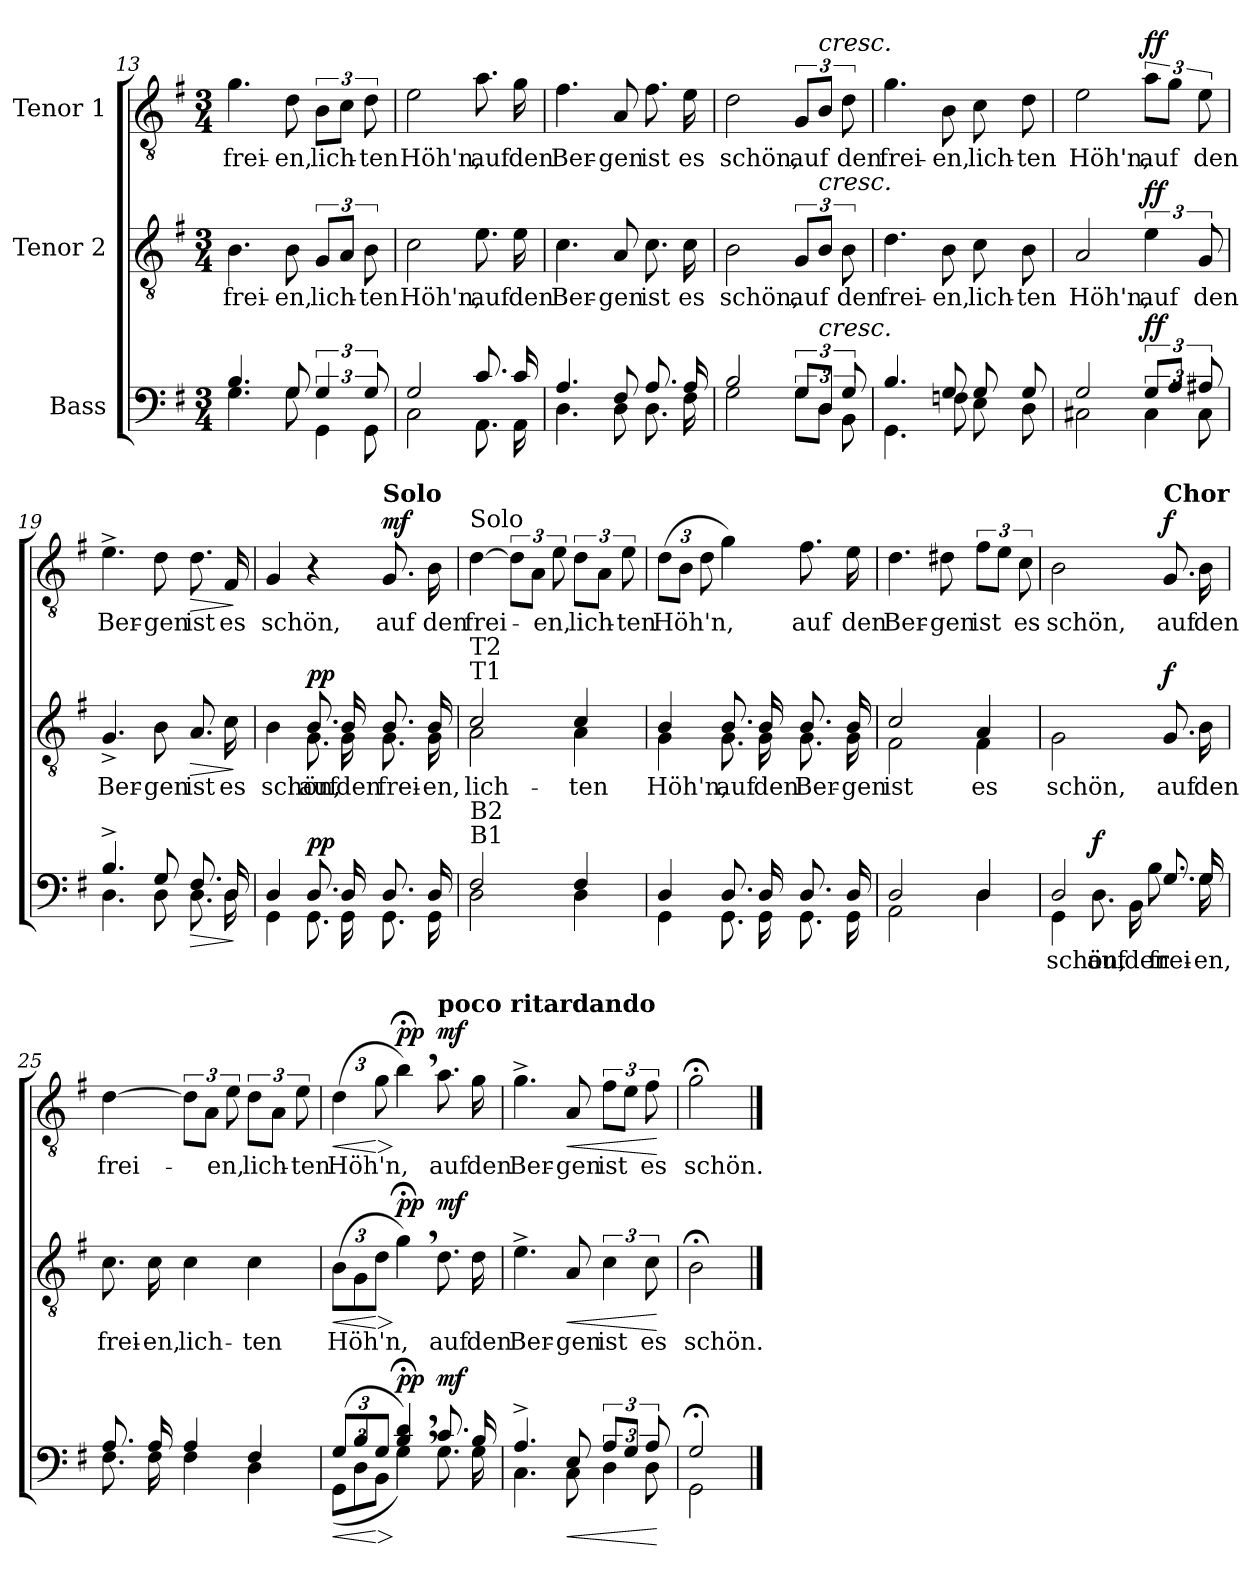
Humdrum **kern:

**kern	**text	**dynam	**kern	**text	**dynam	**kern	**text	**dynam
*part3	*part3	*part3	*part2	*part2	*part2	*part1	*part1	*part1
*staff3	*staff3	*staff3	*staff2	*staff2	*staff2	*staff1	*staff1	*staff1
*I"Bass	*	*	*I"Tenor 2	*	*	*I"Tenor 1	*	*
*clefF4	*	*	*clefGv2	*	*	*clefGv2	*	*
*k[f#]	*	*	*k[f#]	*	*	*k[f#]	*	*
*M3/4	*	*	*M3/4	*	*	*M3/4	*	*
=13	=13	=13	=13	=13	=13	=13	=13	=13
*^	*	*	*	*	*	*	*	*
!	!	!	!	!	!LO:LY:b	!	!	!LO:LY:b	!
4.B/	4.G\	.	.	4.B\	frei-	.	4.g\	frei-	.
!	!	!	!	!	!LO:LY:b	!	!	!LO:LY:b	!
8G/	8G\	.	.	8B\	-en,	.	8d\	-en,	.
!	!	!	!	!	!LO:LY:b	!	!	!LO:LY:b	!
6G/	6GG\	.	.	12G/L	lich-	.	12B\L	lich-	.
.	.	.	.	12A/J	.	.	12c\J	.	.
!	!	!	!	!	!LO:LY:b	!	!	!LO:LY:b	!
12G/	12GG\	.	.	12B\	-ten	.	12d\	-ten	.
=14	=14	=14	=14	=14	=14	=14	=14	=14	=14
!	!	!	!	!	!LO:LY:b	!	!	!LO:LY:b	!
2G/	2C\	.	.	2c\	Höh'n,	.	2e\	Höh'n,	.
!	!	!	!	!	!LO:LY:b	!	!	!LO:LY:b	!
8.c/	8.AA\	.	.	8.e\	auf	.	8.a\	auf	.
!	!	!	!	!	!LO:LY:b	!	!	!LO:LY:b	!
16c/	16AA\	.	.	16e\	den	.	16g\	den	.
=15	=15	=15	=15	=15	=15	=15	=15	=15	=15
!	!	!	!	!	!LO:LY:b	!	!	!LO:LY:b	!
4.A/	4.D\	.	.	4.c\	Ber-	.	4.f#\	Ber-	.
!	!	!	!	!	!LO:LY:b	!	!	!LO:LY:b	!
8F#/	8D\	.	.	8A/	-gen	.	8A/	-gen	.
!	!	!	!	!	!LO:LY:b	!	!	!LO:LY:b	!
8.A/	8.D\	.	.	8.c\	ist	.	8.f#\	ist	.
!	!	!	!	!	!LO:LY:b	!	!	!LO:LY:b	!
16A/	16F#\	.	.	16c\	es	.	16e\	es	.
=16	=16	=16	=16	=16	=16	=16	=16	=16	=16
!	!	!	!	!	!LO:LY:b	!	!	!LO:LY:b	!
2B/	2G\	.	.	2B\	schön,	.	2d\	schön,	.
!	!	!	!	!	!LO:LY:b	!	!	!LO:LY:b	!
12G/L	12G\L	.	.	12G/L	auf	.	12G/L	auf	.
!	!	!	!	!	!	!	!LO:TX:a:i:t=cresc.	!	!
!	!	!	!	!LO:TX:a:i:t=cresc.	!	!	!	!	!
!LO:TX:a:i:t=cresc.	!	!	!	!	!	!	!	!	!
12D/J	12D\J	.	.	12B/J	.	.	12B/J	.	.
!	!	!	!	!	!LO:LY:b	!	!	!LO:LY:b	!
12G/	12BB\	.	.	12B\	den	.	12d\	den	.
!!LO:LB:g=z
=17	=17	=17	=17	=17	=17	=17	=17	=17	=17
!	!	!	!	!	!LO:LY:b	!	!	!LO:LY:b	!
4.B/	4.GG\	.	.	4.d\	frei-	.	4.g\	frei-	.
!	!	!	!	!	!LO:LY:b	!	!	!LO:LY:b	!
8G/	8Fn\	.	.	8B\	-en,	.	8B\	-en,	.
!	!	!	!	!	!LO:LY:b	!	!	!LO:LY:b	!
8G/	8E\	.	.	8c\	lich-	.	8c\	lich-	.
!	!	!	!	!	!LO:LY:b	!	!	!LO:LY:b	!
8G/	8D\	.	.	8B\	-ten	.	8d\	-ten	.
=18	=18	=18	=18	=18	=18	=18	=18	=18	=18
!	!	!	!	!	!LO:LY:b	!	!	!LO:LY:b	!
2G/	2C#X\	.	.	2A/	Höh'n,	.	2e\	Höh'n,	.
!	!	!	!LO:DY:a	!	!LO:LY:b	!LO:DY:a	!	!LO:LY:b	!LO:DY:a
12G/L	6C#\	.	ff	6e\	auf	ff	12a\L	auf	ff
12A/J	.	.	.	.	.	.	12g\J	.	.
!	!	!	!	!	!LO:LY:b	!	!	!LO:LY:b	!
12A#X/	12C#\	.	.	12G/	den	.	12e\	den	.
=19	=19	=19	=19	=19	=19	=19	=19	=19	=19
!	!	!	!	!	!LO:LY:b	!	!	!LO:LY:b	!
4.B^/	4.D\	.	.	4.G^/	Ber-	.	4.e^\	Ber-	.
!	!	!	!	!	!LO:LY:b	!	!	!LO:LY:b	!
8G/	8D\	.	.	8B\	-gen	.	8d\	-gen	.
!	!	!	!LO:HP:b	!	!LO:LY:b	!LO:HP:b	!	!LO:LY:b	!LO:HP:b
8.F#/	8.D\	.	>	8.A/	ist	>	8.d\	ist	>
!	!	!	!	!	!LO:LY:b	!	!	!LO:LY:b	!
16D/	16D\	.	.	16c\	es	.	16F#/	es	.
*v	*v	*	*	*	*	*	*	*	*
.	.	]	.	.	]	.	.	]
=20	=20	=20	=20	=20	=20	=20	=20	=20
*^	*	*	*^	*	*	*	*	*
!	!	!	!	!	!	!LO:LY:b	!	!	!LO:LY:b	!
4D/	4GG\	.	.	4ryy	4B\	schön,	.	4G/	schön,	.
!	!	!	!LO:DY:a	!	!	!LO:LY:b	!LO:DY:a	!	!	!
8.D/	8.GG\	.	pp	8.B/	8.G\	auf	pp	4r	.	.
!	!	!	!	!	!	!LO:LY:b	!	!	!	!
16D/	16GG\	.	.	16B/	16G\	den	.	.	.	.
!	!	!	!	!	!	!	!	!LO:TX:a:B:t=Solo	!	!
!	!	!	!	!	!	!LO:LY:b	!	!	!LO:LY:b	!LO:DY:a
8.D/	8.GG\	.	.	8.B/	8.G\	frei-	.	8.G/	auf	mf
!	!	!	!	!	!	!LO:LY:b	!	!	!LO:LY:b	!
16D/	16GG\	.	.	16B/	16G\	-en,	.	16B\	den	.
!!LO:LB:g=z
=21	=21	=21	=21	=21	=21	=21	=21	=21	=21	=21
!	!	!	!	!	!	!	!	!LO:TX:a:t=Solo	!	!
!	!	!	!	!LO:TX:a:t=T1	!	!	!	!	!	!
!	!	!	!	!LO:TX:a:t=T2	!	!	!	!	!	!
!LO:TX:a:t=B1	!	!	!	!	!	!	!	!	!	!
!LO:TX:a:t=B2	!	!	!	!	!	!	!	!	!	!
!	!	!	!	!	!	!LO:LY:b	!	!	!LO:LY:b	!
2F#/	2D\	.	.	2c/	2A\	lich-	.	[4d\	frei-	.
.	.	.	.	.	.	.	.	12d\L]	.	.
.	.	.	.	.	.	.	.	12A\J	.	.
!	!	!	!	!	!	!	!	!	!LO:LY:b	!
.	.	.	.	.	.	.	.	12e\	-en,	.
!	!	!	!	!	!	!LO:LY:b	!	!	!LO:LY:b	!
4F#/	4D\	.	.	4c/	4A\	-ten	.	12d\L	lich-	.
.	.	.	.	.	.	.	.	12A\J	.	.
!	!	!	!	!	!	!	!	!	!LO:LY:b	!
.	.	.	.	.	.	.	.	12e\	-ten	.
=22	=22	=22	=22	=22	=22	=22	=22	=22	=22	=22
!	!	!	!	!	!	!LO:LY:b	!	!	!	!
*	*	*	*	*	*	*	*	*Xbrackettup	*	*
!	!	!	!	!	!	!	!	!	!LO:LY:b	!
4D/	4GG\	.	.	4B/	4G\	Höh'n,	.	(12d\L	Höh'n,	.
.	.	.	.	.	.	.	.	12B\J	.	.
.	.	.	.	.	.	.	.	12d\	.	.
!	!	!	!	!	!	!LO:LY:b	!	!	!	!
8.D/	8.GG\	.	.	8.B/	8.G\	auf	.	4g\)	.	.
!	!	!	!	!	!	!LO:LY:b	!	!	!	!
16D/	16GG\	.	.	16B/	16G\	den	.	.	.	.
!	!	!	!	!	!	!LO:LY:b	!	!	!LO:LY:b	!
8.D/	8.GG\	.	.	8.B/	8.G\	Ber-	.	8.f#\	auf	.
!	!	!	!	!	!	!LO:LY:b	!	!	!LO:LY:b	!
16D/	16GG\	.	.	16B/	16G\	-gen	.	16e\	den	.
=23	=23	=23	=23	=23	=23	=23	=23	=23	=23	=23
!	!	!	!	!	!	!LO:LY:b	!	!	!LO:LY:b	!
2D/	2AA\	.	.	2c/	2F#\	ist	.	4.d\	Ber-	.
!	!	!	!	!	!	!	!	!	!LO:LY:b	!
.	.	.	.	.	.	.	.	8d#X\	-gen	.
!	!	!	!	!	!	!LO:LY:b	!	!	!	!
*	*	*	*	*	*	*	*	*brackettup	*	*
!	!	!	!	!	!	!	!	!	!LO:LY:b	!
4D/	4D\	.	.	4A/	4F#\	es	.	12f#\L	ist	.
.	.	.	.	.	.	.	.	12e\J	.	.
!	!	!	!	!	!	!	!	!	!LO:LY:b	!
.	.	.	.	.	.	.	.	12c\	es	.
=24	=24	=24	=24	=24	=24	=24	=24	=24	=24	=24
!	!	!LO:LY:b	!	!	!	!LO:LY:b	!	!	!LO:LY:b	!
2D/	4GG\	schön,	.	2ryy	2G\	schön,	.	2B\	schön,	.
!	!	!LO:LY:b	!LO:DY:a	!	!	!	!	!	!	!
.	8.D\	auf	f	.	.	.	.	.	.	.
!	!	!LO:LY:b	!	!	!	!	!	!	!	!
.	16BB\	den	.	.	.	.	.	.	.	.
!	!	!	!	!	!	!	!	!LO:TX:a:B:t=Chor	!	!
!	!	!LO:LY:b	!	!	!	!LO:LY:b	!LO:DY:a	!	!LO:LY:b	!LO:DY:a
8.G/	8.B\	frei-	.	8.G/	4ryy	auf	f	8.G/	auf	f
!	!	!LO:LY:b	!	!	!	!LO:LY:b	!	!	!LO:LY:b	!
16G/	16G\	-en,	.	16B\	.	den	.	16B\	den	.
*	*	*	*	*v	*v	*	*	*	*	*
!!LO:LB:g=z
=25	=25	=25	=25	=25	=25	=25	=25	=25	=25
!	!	!	!	!	!LO:LY:b	!	!	!LO:LY:b	!
8.A/	8.F#\	.	.	8.c\	frei-	.	[4d\	frei-	.
!	!	!	!	!	!LO:LY:b	!	!	!	!
16A/	16F#\	.	.	16c\	-en,	.	.	.	.
!	!	!	!	!	!LO:LY:b	!	!	!	!
4A/	4F#\	.	.	4c\	lich-	.	12d\L]	.	.
.	.	.	.	.	.	.	12A\J	.	.
!	!	!	!	!	!	!	!	!LO:LY:b	!
.	.	.	.	.	.	.	12e\	-en,	.
!	!	!	!	!	!LO:LY:b	!	!	!LO:LY:b	!
4F#/	4D\	.	.	4c\	-ten	.	12d\L	lich-	.
.	.	.	.	.	.	.	12A\J	.	.
!	!	!	!	!	!	!	!	!LO:LY:b	!
.	.	.	.	.	.	.	12e\	-ten	.
=26	=26	=26	=26	=26	=26	=26	=26	=26	=26
*Xbrackettup	*	*	*	*	*	*	*	*	*
!	!	!	!LO:HP:b	!	!	!	!	!	!
*	*	*	*	*Xbrackettup	*	*	*	*	*
!	!	!	!	!	!LO:LY:b	!LO:HP:b	!	!	!
*	*	*	*	*	*	*	*Xbrackettup	*	*
!	!	!	!	!	!	!	!	!LO:LY:b	!LO:HP:b
(12G/L	(12GG\L	.	<	(12B\L	Höh'n,	<	(6d\	Höh'n,	<
12B/	12D\	.	.	12G\	.	.	.	.	.
!	!	!	!LO:HP:n=1:b	!	!	!LO:HP:n=1:b	!	!	!LO:HP:n=1:b
12G/J	12BB\J	.	[ >	12d\J	.	[ >	12g\	.	[ >
!	!	!	!LO:DY:n=1:b	!	!	!LO:DY:n=1:a	!	!	!LO:DY:n=1:a
4B/;, 4d/;,)	4G\)	.	] pp	4g;<,\)	.	] pp	4b;<,\)	.	] pp
!	!	!	!	!	!	!	!LO:TX:a:B:t=poco ritardando	!	!
!	!	!	!LO:DY:n=2:a	!	!LO:LY:b	!LO:DY:n=2:a	!	!LO:LY:b	!LO:DY:n=2:a
8.c/	8.G\	.	mf	8.d\	auf	mf	8.a\	auf	mf
!	!	!	!	!	!LO:LY:b	!	!	!LO:LY:b	!
16B/	16G\	.	.	16d\	den	.	16g\	den	.
=27	=27	=27	=27	=27	=27	=27	=27	=27	=27
!	!	!	!	!	!LO:LY:b	!	!	!LO:LY:b	!
4.A^/	4.C\	.	.	4.e^\	Ber-	.	4.g^\	Ber-	.
!	!	!	!LO:HP:b	!	!LO:LY:b	!LO:HP:b	!	!LO:LY:b	!LO:HP:b
8E/	8C\	.	<	8A/	-gen	<	8A/	-gen	<
*brackettup	*	*	*	*brackettup	*	*	*	*	*
!	!	!	!	!	!LO:LY:b	!	!	!	!
*	*	*	*	*	*	*	*brackettup	*	*
!	!	!	!	!	!	!	!	!LO:LY:b	!
12A/L	6D\	.	.	6c\	ist	.	12f#\L	ist	.
12G/J	.	.	.	.	.	.	12e\J	.	.
!	!	!	!	!	!LO:LY:b	!	!	!LO:LY:b	!
12A/	12D\	.	.	12c\	es	.	12f#\	es	.
*v	*v	*	*	*	*	*	*	*	*
.	.	[	.	.	[	.	.	[
=28	=28	=28	=28	=28	=28	=28	=28	=28
*^	*	*	*	*	*	*	*	*
!	!	!	!	!	!LO:LY:b	!	!	!LO:LY:b	!
2G;</	2GG\	.	.	2B;<\	schön.	.	2g;<\	schön.	.
*v	*v	*	*	*	*	*	*	*	*
==	==	==	==	==	==	==	==	==
*-	*-	*-	*-	*-	*-	*-	*-	*-
